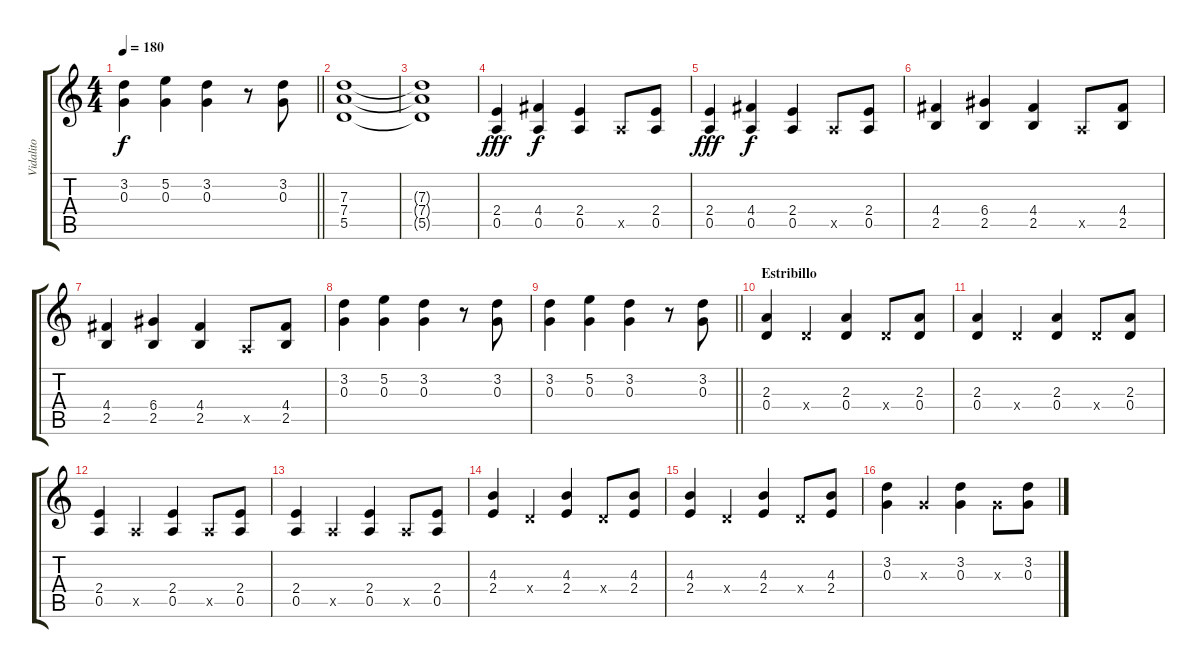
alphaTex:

\track ("Vidalito" "Vidalito") {instrument distortionguitar}
\staff {score tabs}
\tuning (E4 B3 G3 D3 A2 E2) {hide}
\ts (4 4)
\tempo 180
\clef g2
\barLineRight lightlight
\ks c
(3.2 0.3).4{dy f} (5.2 0.3).4 (3.2 0.3).4 r.8 (3.2 0.3).8 |
(7.3 7.4 5.5).1 |
(7.3{t} 7.4{t} 5.5{t}).1 |
(2.4 0.5).4{dy fff} (4.4 0.5).4{dy f} (2.4 0.5).4 0.5{x}.8 (2.4 0.5).8 |
(2.4 0.5).4{dy fff} (4.4 0.5).4{dy f} (2.4 0.5).4 0.5{x}.8 (2.4 0.5).8 |
(4.4 2.5).4 (6.4 2.5).4 (4.4 2.5).4 0.5{x}.8 (4.4 2.5).8 |
(4.4 2.5).4 (6.4 2.5).4 (4.4 2.5).4 0.5{x}.8 (4.4 2.5).8 |
(3.2 0.3).4 (5.2 0.3).4 (3.2 0.3).4 r.8 (3.2 0.3).8 |
\barLineRight lightlight
(3.2 0.3).4 (5.2 0.3).4 (3.2 0.3).4 r.8 (3.2 0.3).8 |
\section ("" "Estribillo")
(2.3 0.4).4 0.4{x}.4 (2.3 0.4).4 0.4{x}.8 (2.3 0.4).8 |
(2.3 0.4).4 0.4{x}.4 (2.3 0.4).4 0.4{x}.8 (2.3 0.4).8 |
(2.4 0.5).4 0.5{x}.4 (2.4 0.5).4 0.5{x}.8 (2.4 0.5).8 |
(2.4 0.5).4 0.5{x}.4 (2.4 0.5).4 0.5{x}.8 (2.4 0.5).8 |
(4.3 2.4).4 0.4{x}.4 (4.3 2.4).4 0.4{x}.8 (4.3 2.4).8 |
(4.3 2.4).4 0.4{x}.4 (4.3 2.4).4 0.4{x}.8 (4.3 2.4).8 |
(3.2 0.3).4 0.3{x}.4 (3.2 0.3).4 0.3{x}.8 (3.2 0.3).8
